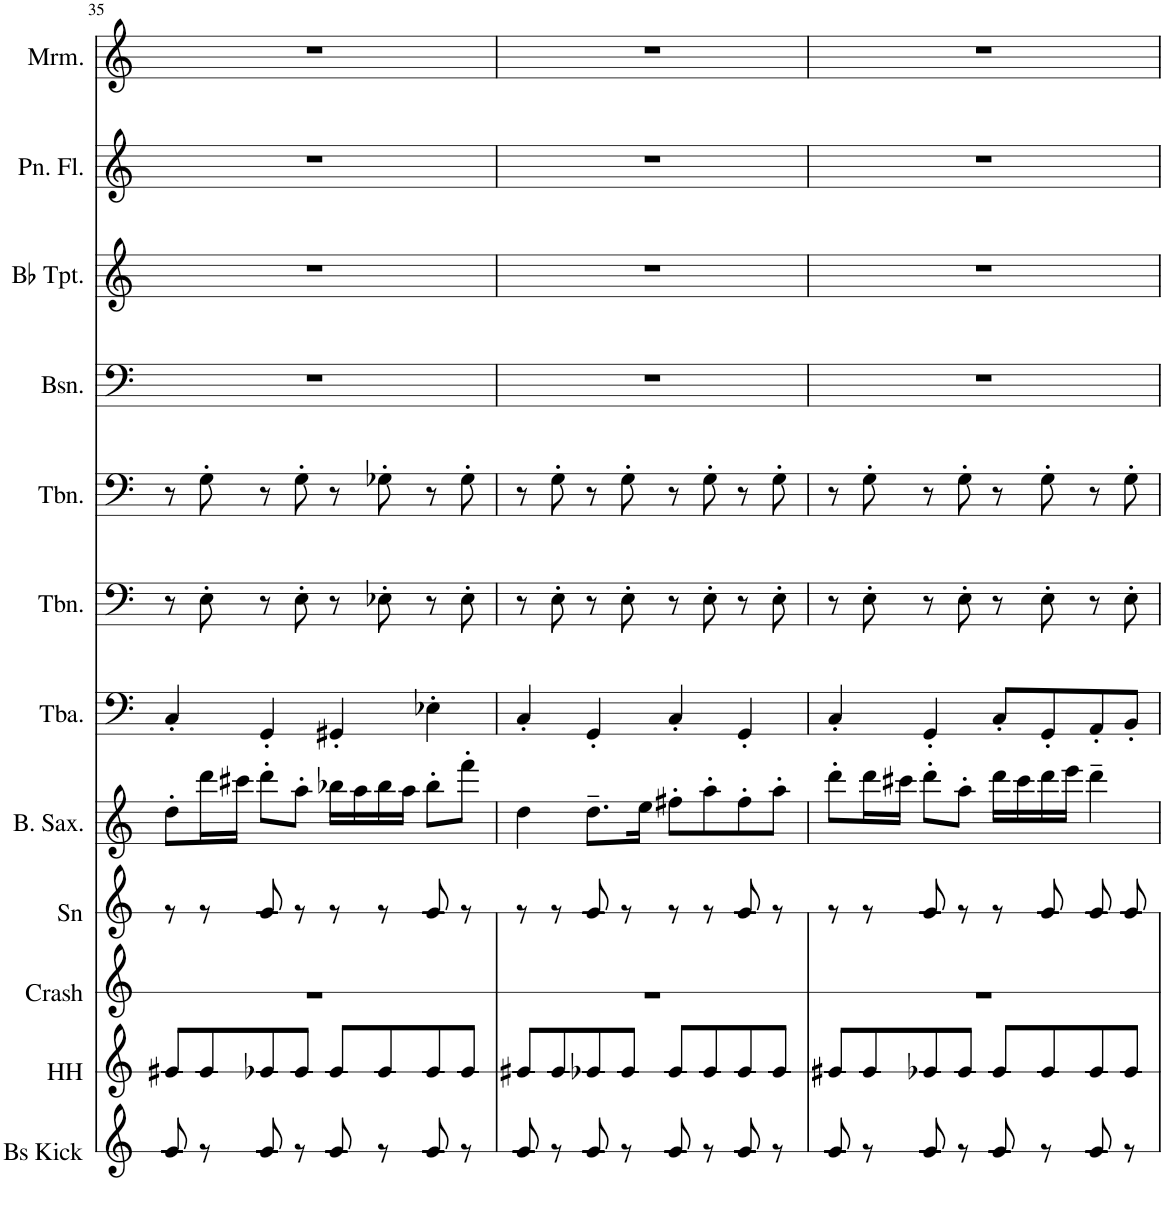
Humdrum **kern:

**kern	**kern	**kern	**kern	**kern	**kern	**kern	**kern	**kern	**kern	**kern	**kern
*part12	*part11	*part10	*part9	*part8	*part7	*part6	*part5	*part4	*part3	*part2	*part1
*staff12	*staff11	*staff10	*staff9	*staff8	*staff7	*staff6	*staff5	*staff4	*staff3	*staff2	*staff1
*I"Bass Kick	*I"Hi-Hats	*I"Crash	*I"Snare	*I"Bass Saxophone	*I"Tuba	*I"Trombone	*I"Trombone	*I"Bassoon	*I"Bb Trumpet	*I"Pan Flute	*I"Marimba
*I'Bs Kick	*I'HH	*I'Crash	*I'Sn	*I'B. Sax.	*I'Tba.	*I'Tbn.	*I'Tbn.	*I'Bsn.	*I'Bb Tpt.	*I'Pn. Fl.	*I'Mrm.
!!LO:PB:g=z
*clefG2	*clefG2	*clefG2	*clefG2	*clefG2	*clefF4	*clefF4	*clefF4	*clefF4	*clefG2	*clefG2	*clefG2
*Trd-7c-12	*Trd-7c-12	*Trd-7c-12	*Trd-7c-12	*Trd15c26	*	*	*	*	*Trd1c2	*	*
*k[]	*k[]	*k[]	*k[]	*k[]	*k[]	*k[]	*k[]	*k[]	*k[]	*k[]	*k[]
*M4/4	*M4/4	*M4/4	*M4/4	*M4/4	*M4/4	*M4/4	*M4/4	*M4/4	*M4/4	*M4/4	*M4/4
=35	=35	=35	=35	=35	=35	=35	=35	=35	=35	=35	=35
8CCC/	8GGG#X/L	1r	8r	8dd'\L	4C'/	8r	8r	1r	1r	1r	1r
8r	8GGG#/	.	8r	16ddd\L	.	8E'\	8G'\	.	.	.	.
.	.	.	.	16ccc#X\JJ	.	.	.	.	.	.	.
8CCC/	8BBB-X/	.	8CCC/	8ddd'\L	4GG'/	8r	8r	.	.	.	.
8r	8GGG#/J	.	8r	8aa'\J	.	8E'\	8G'\	.	.	.	.
8CCC/	8GGG#/L	.	8r	16bb-X\LL	4GG#X'/	8r	8r	.	.	.	.
.	.	.	.	16aa\	.	.	.	.	.	.	.
8r	8GGG#/	.	8r	16bb-\	.	8E-X'\	8G-X'\	.	.	.	.
.	.	.	.	16aa\JJ	.	.	.	.	.	.	.
8CCC/	8BBB-/	.	8CCC/	8bb-'\L	4E-X'\	8r	8r	.	.	.	.
8r	8GGG#/J	.	8r	8fff'\J	.	8E-'\	8G-'\	.	.	.	.
=36	=36	=36	=36	=36	=36	=36	=36	=36	=36	=36	=36
8CCC/	8GGG#X/L	1r	8r	4dd\	4C'/	8r	8r	1r	1r	1r	1r
8r	8GGG#/	.	8r	.	.	8E'\	8G'\	.	.	.	.
8CCC/	8BBB-X/	.	8CCC/	8.dd~\L	4GG'/	8r	8r	.	.	.	.
8r	8GGG#/J	.	8r	.	.	8E'\	8G'\	.	.	.	.
.	.	.	.	16ee\Jk	.	.	.	.	.	.	.
8CCC/	8GGG#/L	.	8r	8ff#X'\L	4C'/	8r	8r	.	.	.	.
8r	8GGG#/	.	8r	8aa'\	.	8E'\	8G'\	.	.	.	.
8CCC/	8BBB-/	.	8CCC/	8ff#'\	4GG'/	8r	8r	.	.	.	.
8r	8GGG#/J	.	8r	8aa'\J	.	8E'\	8G'\	.	.	.	.
=37	=37	=37	=37	=37	=37	=37	=37	=37	=37	=37	=37
8CCC/	8GGG#X/L	1r	8r	8ddd'\L	4C'/	8r	8r	1r	1r	1r	1r
8r	8GGG#/	.	8r	16ddd\L	.	8E'\	8G'\	.	.	.	.
.	.	.	.	16ccc#X\JJ	.	.	.	.	.	.	.
8CCC/	8BBB-X/	.	8CCC/	8ddd'\L	4GG'/	8r	8r	.	.	.	.
8r	8GGG#/J	.	8r	8aa'\J	.	8E'\	8G'\	.	.	.	.
8CCC/	8GGG#/L	.	8r	16ddd\LL	8C'/L	8r	8r	.	.	.	.
.	.	.	.	16ccc#\	.	.	.	.	.	.	.
8r	8GGG#/	.	8CCC/	16ddd\	8GG'/	8E'\	8G'\	.	.	.	.
.	.	.	.	16eee\JJ	.	.	.	.	.	.	.
8CCC/	8BBB-/	.	8CCC/L	4ddd~\	8AA'/	8r	8r	.	.	.	.
8r	8GGG#/J	.	8CCC/J	.	8BB'/J	8E'\	8G'\	.	.	.	.
=	=	=	=	=	=	=	=	=	=	=	=
*-	*-	*-	*-	*-	*-	*-	*-	*-	*-	*-	*-
